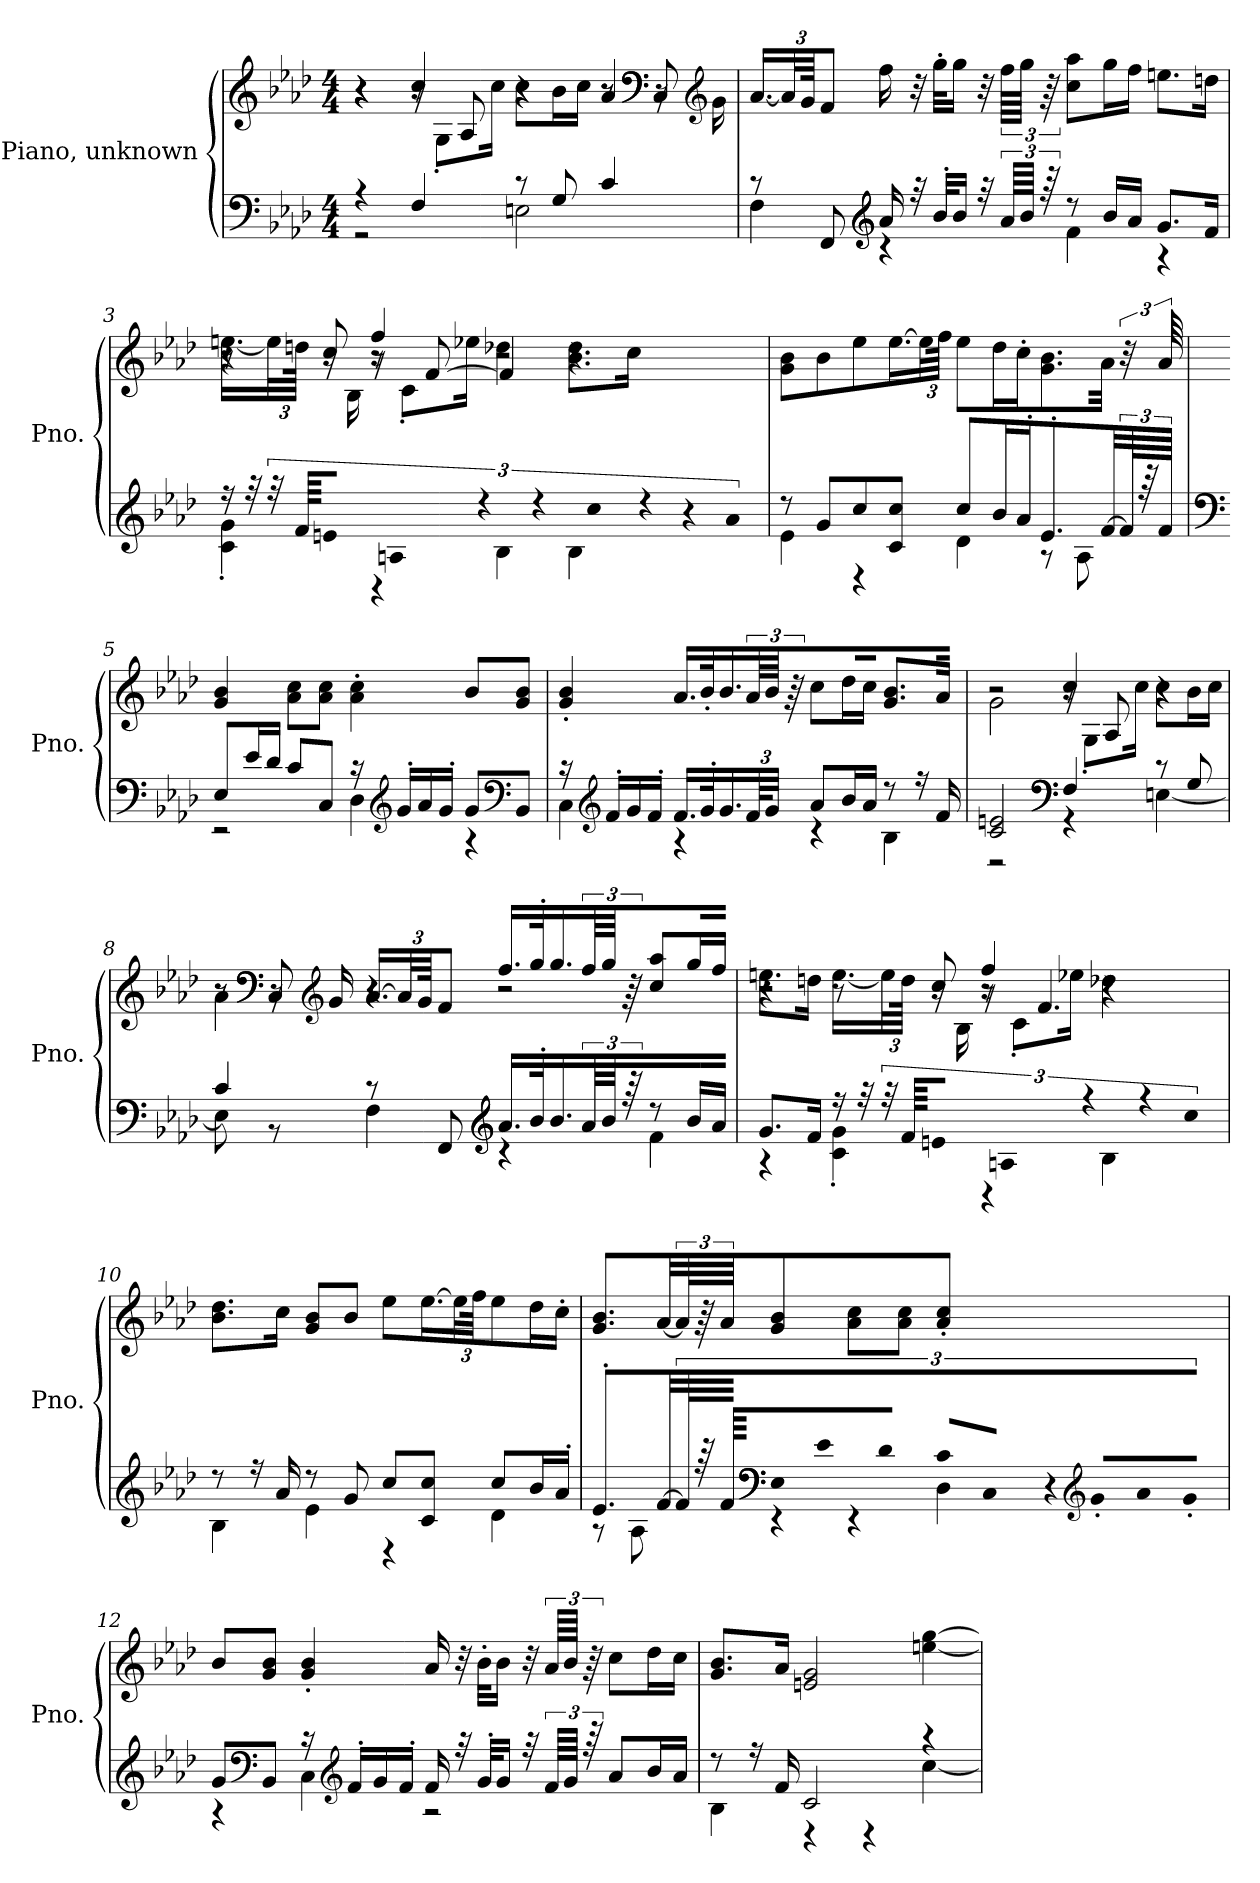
**kern	**kern
*part1	*part1
*staff2	*staff1
*I"Piano, unknown	*
*I'Pno.	*
*clefF4	*clefG2
*k[b-e-a-d-]	*k[b-e-a-d-]
*M4/4	*M4/4
*MM120	*MM120
=1	=1
*^	*^
*	*	*	*^
4r	2r	4r	4r	4r
4F/	.	4cc/	16r	8r
.	.	.	8G'\L	.
.	.	.	.	8A-/
.	.	.	16cc\Jk	.
8r	2En\	4r	8cc\L	4r
8G/	.	.	16b-\L	.
.	.	.	16cc\JJ	.
4c/	.	4a-/	8r	8r
*	*	*clefF4	*	*
.	.	.	16r	8C/
*	*	*clefG2	*	*
.	.	.	16g\	.
*	*	*v	*v	*v
=2	=2	=2
8r	4F\	[16.a-/LL
*	*	*Xbrackettup
.	.	48a-/L]
.	.	96g/JJK
8FF/	.	8f/J
*clefG2	*	*
16a-/	4r	16ff\
32r	.	32r
32b-'/KLL	.	32gg'\KLL
16b-/JJ	.	16gg\JJ
32r	.	32r
*	*	*brackettup
96a-/LLLL	.	96ff\LLLL
96b-/JJJJ	.	96gg\JJJJ
96r	.	96r
8r	4f\	8cc\ 8aa-\L
16b-/LL	.	16gg\L
16a-/JJ	.	16ff\JJ
8.g/L	4r	8.een\L
16f/Jk	.	16ddn\Jk
!!LO:LB:g=z
=3	=3	=3
*	*	*^
*	*	*	*^
16r	4c\' 4g\'	8r	[16.een\LL	4r
32r	.	.	.	.
*	*	*	*Xbrackettup	*
48r	.	.	48ee\L]	.
96f/KKKL	.	.	96ddn\JJJk	.
8en/J	.	8cc/	16r	.
.	.	.	16B-\	.
4An/	4r	4ff/	16r	8r
.	.	.	8c'\L	.
.	.	.	.	[8f/
.	.	.	16ee-X\Jk	.
8r	4B-\	2r	4dd-X\	4f/]
16r	.	.	.	.
16cc/	.	.	.	.
8r	4B-\	.	8.b-\ 8.dd-\L	4r
16r	.	.	.	.
16a-/	.	.	16cc\Jk	.
*	*	*v	*v	*v
=4	=4	=4
8r	4e-\	8g\ 8b-\L
8g/L	.	8b-\
8cc/	4r	8ee-\
8c/ 8cc/J	.	[16.ee-\L
.	.	48ee-\L]
.	.	96ff\JJJk
8cc/L	4d-\	8ee-\L
16b-/L	.	16dd-\L
16a-'/J	.	16cc'\J
8.e-'/	8r	8.g\ 8.b-\
.	8A-\	.
[32f/LL	.	32a-\Jkk
*	*	*brackettup
96f/JJJk]	.	48r
96r	.	.
96f/	.	96a-/
!!LO:LB:g=z
=5	=5	=5
*clefF4	*	*
8E-/L	2r	4g/ 4b-/
16e-/L	.	.
16d-/JJ	.	.
8c/L	.	8a-\ 8cc\L
8C/J	.	8a-\ 8cc\J
16r	4D-\	4a-\' 4cc\'
*clefG2	*	*
16g'/LL	.	.
16a-/	.	.
16g'/JJ	.	.
8g/L	4r	8b-/L
*clefF4	*	*
8BB-/J	.	8g/ 8b-/J
=6	=6	=6
16r	4C\	4g/' 4b-/'
*clefG2	*	*
16f'/LL	.	.
16g/	.	.
16f'/JJ	.	.
16.f/LL	4r	16.a-/LL
32g'/K	.	32b-'/K
16.g/	.	16.b-/
*Xbrackettup	*	*
96f/KL	.	96a-/LL
48g/JJJ	.	96b-/JJJJ
.	.	96r
8a-/L	4r	8cc\L
16b-/L	.	16dd-\L
16a-/JJ	.	16cc\JJ
8r	4B-\	8.g/ 8.b-/L
16r	.	.
16f/	.	16a-/Jk
!!LO:LB:g=z
=7	=7	=7
*	*	*^
*	*	*	*^
2c/ 2en/	2r	2r	2g\	2r
*clefF4	*	*	*	*
4F/	4r	4cc/	16r	8r
.	.	.	8G'\L	.
.	.	.	.	8A-/
.	.	.	16cc\Jk	.
8r	[4En\	4r	8cc\L	4r
8G/	.	.	16b-\L	.
.	.	.	16cc\JJ	.
=8	=8	=8	=8	=8
4c/	8E\]	8r	4a-\	8r
*	*	*clefF4	*	*
.	8r	16r	.	8C/
*	*	*clefG2	*	*
.	.	16g/	.	.
8r	4F\	[16.a-/LL	4r	4r
*	*	*Xbrackettup	*	*
.	.	48a-/L]	.	.
.	.	96g/JJK	.	.
8FF/	.	8f/J	.	.
*clefG2	*	*	*	*
16.a-/LL	4r	16.ff/LL	2r	2r
32b-'/K	.	32gg'/K	.	.
16.b-/	.	16.gg/	.	.
*brackettup	*	*brackettup	*	*
96a-/LL	.	96ff/LL	.	.
96b-/JJJJ	.	96gg/JJJJ	.	.
96r	.	96r	.	.
8r	4f\	8cc/ 8aa-/L	.	.
16b-/LL	.	16gg/L	.	.
16a-/JJ	.	16ff/JJ	.	.
!!LO:LB:g=z	!!	!!
=9	=9	=9	=9	=9
8.g/L	4r	4r	8.een\L	2r
16f/Jk	.	.	16ddn\Jk	.
16r	4c\' 4g\'	8r	[16.ee\LL	.
32r	.	.	.	.
*	*	*	*Xbrackettup	*
48r	.	.	48ee\L]	.
96f/KKKL	.	.	96dd\JJJk	.
8en/J	.	8cc/	16r	.
.	.	.	16B-\	.
4An/	4r	4ff/	16r	8r
.	.	.	8c'\L	.
.	.	.	.	4.f/
.	.	.	16ee-X\Jk	.
8r	4B-\	4r	4dd-X\	.
16r	.	.	.	.
16cc/	.	.	.	.
*	*	*v	*v	*v
=10	=10	=10
8r	4B-\	8.b-\ 8.dd-\L
16r	.	.
16a-/	.	16cc\Jk
8r	4e-\	8g/ 8b-/L
8g/	.	8b-/J
8cc/L	4r	8ee-\L
8c/ 8cc/J	.	[16.ee-\L
.	.	48ee-\L]
.	.	96ff\JJK
8cc/L	4d-\	8ee-\
16b-/L	.	16dd-\L
16a-'/JJ	.	16cc'\JJ
!!LO:LB:g=z
=11	=11	=11
8.e-'/L	8r	8.g/ 8.b-/L
.	8A-\	.
[32f/LL	.	[32a-/LL
*	*	*brackettup
96f/JJJk]	.	96a-/JJJk]
96r	.	96r
96f/KKKL	.	96a-/
*clefF4	*	*
8E-/	4r	4g/ 4b-/
16e-/L	.	.
16d-/JJ	.	.
8c/L	4r	8a-\ 8cc\L
8C/J	.	8a-\ 8cc\J
16r	4D-\	4a-\' 4cc\'
*clefG2	*	*
16g'/LL	.	.
16a-/	.	.
16g'/JJ	.	.
=12	=12	=12
8g/L	4r	8b-/L
*clefF4	*	*
8BB-/J	.	8g/ 8b-/J
16r	4C\	4g/' 4b-/'
*clefG2	*	*
16f'/LL	.	.
16g/	.	.
16f'/JJ	.	.
16f/	2r	16a-/
32r	.	32r
32g'/KLL	.	32b-'\KLL
16g/JJ	.	16b-\JJ
32r	.	32r
96f/LLLL	.	96a-/LLLL
96g/JJJJ	.	96b-/JJJJ
96r	.	96r
8a-/L	.	8cc\L
16b-/L	.	16dd-\L
16a-/JJ	.	16cc\JJ
!!LO:PB:g=z
=13	=13	=13
8r	4B-\	8.g/ 8.b-/L
16r	.	.
16f/	.	16a-/Jk
2c/	4r	2en/ 2g/
.	4r	.
4r	[4cc\	[4een\ [4gg\
*v	*v	*
=	=
*-	*-
